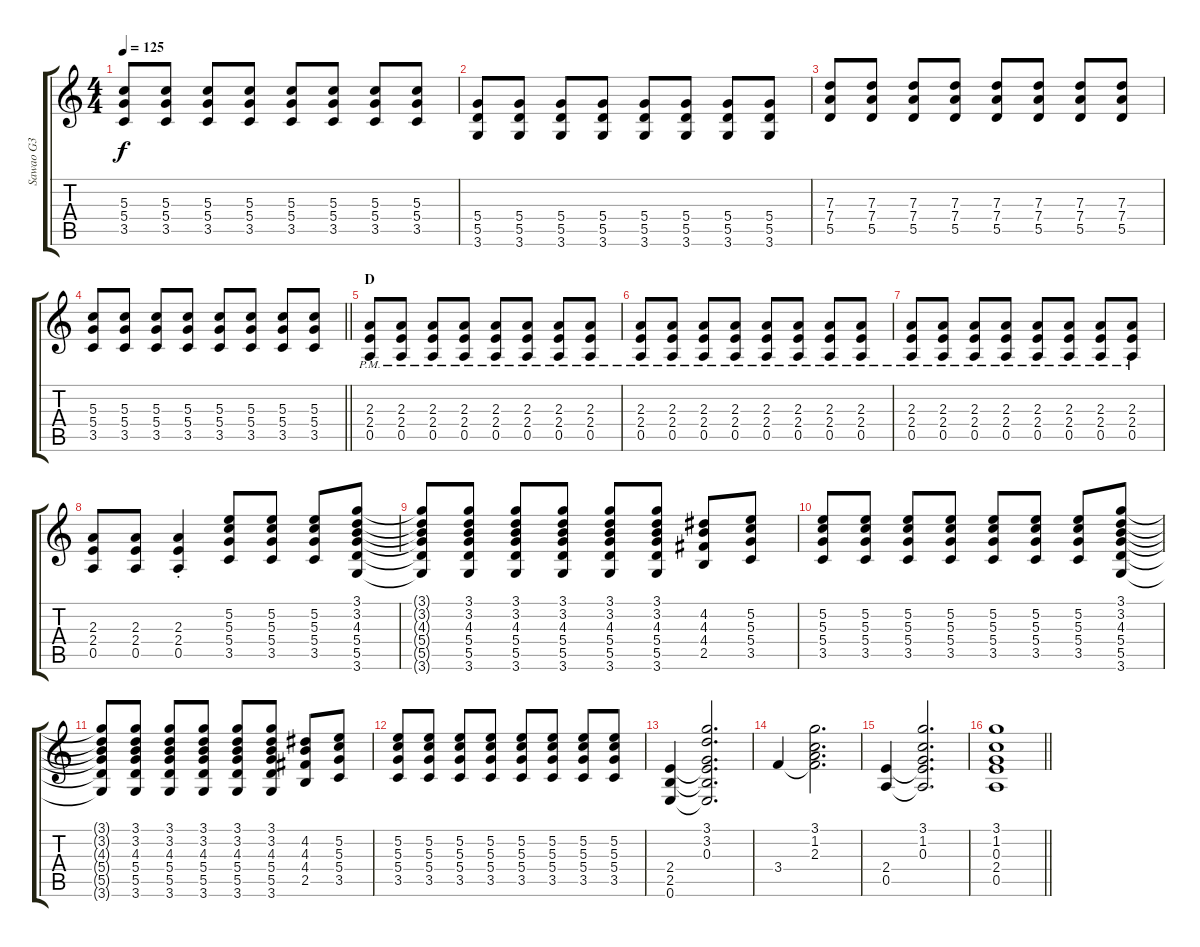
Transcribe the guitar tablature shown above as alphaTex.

\track ("Sawao G3" "Sawao G3") {instrument overdrivenguitar}
\staff {score tabs}
\tuning (E4 B3 G3 D3 A2 E2) {hide}
\ts (4 4)
\tempo 125
\clef g2
\ks c
(5.3 5.4 3.5).8{dy f} (5.3 5.4 3.5).8 (5.3 5.4 3.5).8 (5.3 5.4 3.5).8 (5.3 5.4 3.5).8 (5.3 5.4 3.5).8 (5.3 5.4 3.5).8 (5.3 5.4 3.5).8 |
(5.4 5.5 3.6).8 (5.4 5.5 3.6).8 (5.4 5.5 3.6).8 (5.4 5.5 3.6).8 (5.4 5.5 3.6).8 (5.4 5.5 3.6).8 (5.4 5.5 3.6).8 (5.4 5.5 3.6).8 |
(7.3 7.4 5.5).8 (7.3 7.4 5.5).8 (7.3 7.4 5.5).8 (7.3 7.4 5.5).8 (7.3 7.4 5.5).8 (7.3 7.4 5.5).8 (7.3 7.4 5.5).8 (7.3 7.4 5.5).8 |
\barLineRight lightlight
(5.3 5.4 3.5).8 (5.3 5.4 3.5).8 (5.3 5.4 3.5).8 (5.3 5.4 3.5).8 (5.3 5.4 3.5).8 (5.3 5.4 3.5).8 (5.3 5.4 3.5).8 (5.3 5.4 3.5).8 |
\section ("" "D")
(2.3{pm} 2.4{pm} 0.5{pm}).8 (2.3{pm} 2.4{pm} 0.5{pm}).8 (2.3{pm} 2.4{pm} 0.5{pm}).8 (2.3{pm} 2.4{pm} 0.5{pm}).8 (2.3{pm} 2.4{pm} 0.5{pm}).8 (2.3{pm} 2.4{pm} 0.5{pm}).8 (2.3{pm} 2.4{pm} 0.5{pm}).8 (2.3{pm} 2.4{pm} 0.5{pm}).8 |
(2.3{pm} 2.4{pm} 0.5{pm}).8 (2.3{pm} 2.4{pm} 0.5{pm}).8 (2.3{pm} 2.4{pm} 0.5{pm}).8 (2.3{pm} 2.4{pm} 0.5{pm}).8 (2.3{pm} 2.4{pm} 0.5{pm}).8 (2.3{pm} 2.4{pm} 0.5{pm}).8 (2.3{pm} 2.4{pm} 0.5{pm}).8 (2.3{pm} 2.4{pm} 0.5{pm}).8 |
(2.3{pm} 2.4{pm} 0.5{pm}).8 (2.3{pm} 2.4{pm} 0.5{pm}).8 (2.3{pm} 2.4{pm} 0.5{pm}).8 (2.3{pm} 2.4{pm} 0.5{pm}).8 (2.3{pm} 2.4{pm} 0.5{pm}).8 (2.3{pm} 2.4{pm} 0.5{pm}).8 (2.3{pm} 2.4{pm} 0.5{pm}).8 (2.3{pm} 2.4{pm} 0.5{pm}).8{volume 7} |
(2.3 2.4 0.5).8{volume 13} (2.3 2.4 0.5).8 (2.3{st} 2.4{st} 0.5{st}).4 (5.2 5.3 5.4 3.5).8 (5.2 5.3 5.4 3.5).8 (5.2 5.3 5.4 3.5).8 (3.1 3.2 4.3 5.4 5.5 3.6).8 |
(3.1{t} 3.2{t} 4.3{t} 5.4{t} 5.5{t} 3.6{t}).8 (3.1 3.2 4.3 5.4 5.5 3.6).8 (3.1 3.2 4.3 5.4 5.5 3.6).8 (3.1 3.2 4.3 5.4 5.5 3.6).8 (3.1 3.2 4.3 5.4 5.5 3.6).8 (3.1 3.2 4.3 5.4 5.5 3.6).8 (4.2 4.3 4.4 2.5).8 (5.2 5.3 5.4 3.5).8 |
(5.2 5.3 5.4 3.5).8 (5.2 5.3 5.4 3.5).8 (5.2 5.3 5.4 3.5).8 (5.2 5.3 5.4 3.5).8 (5.2 5.3 5.4 3.5).8 (5.2 5.3 5.4 3.5).8 (5.2 5.3 5.4 3.5).8 (3.1 3.2 4.3 5.4 5.5 3.6).8 |
(3.1{t} 3.2{t} 4.3{t} 5.4{t} 5.5{t} 3.6{t}).8 (3.1 3.2 4.3 5.4 5.5 3.6).8 (3.1 3.2 4.3 5.4 5.5 3.6).8 (3.1 3.2 4.3 5.4 5.5 3.6).8 (3.1 3.2 4.3 5.4 5.5 3.6).8 (3.1 3.2 4.3 5.4 5.5 3.6).8 (4.2 4.3 4.4 2.5).8 (5.2 5.3 5.4 3.5).8 |
(5.2 5.3 5.4 3.5).8 (5.2 5.3 5.4 3.5).8 (5.2 5.3 5.4 3.5).8 (5.2 5.3 5.4 3.5).8 (5.2 5.3 5.4 3.5).8 (5.2 5.3 5.4 3.5).8 (5.2 5.3 5.4 3.5).8 (5.2 5.3 5.4 3.5).8 |
(2.4 2.5 0.6).4 (3.1 3.2 0.3 2.4{t} 2.5{t} 0.6{t}).2{d} |
3.4.4 (3.1 1.2 2.3 3.4{t}).2{d} |
(2.4 0.5).4 (3.1 1.2 0.3 2.4{t} 0.5{t}).2{d} |
\barLineRight lightlight
(3.1 1.2 0.3 2.4 0.5).1
